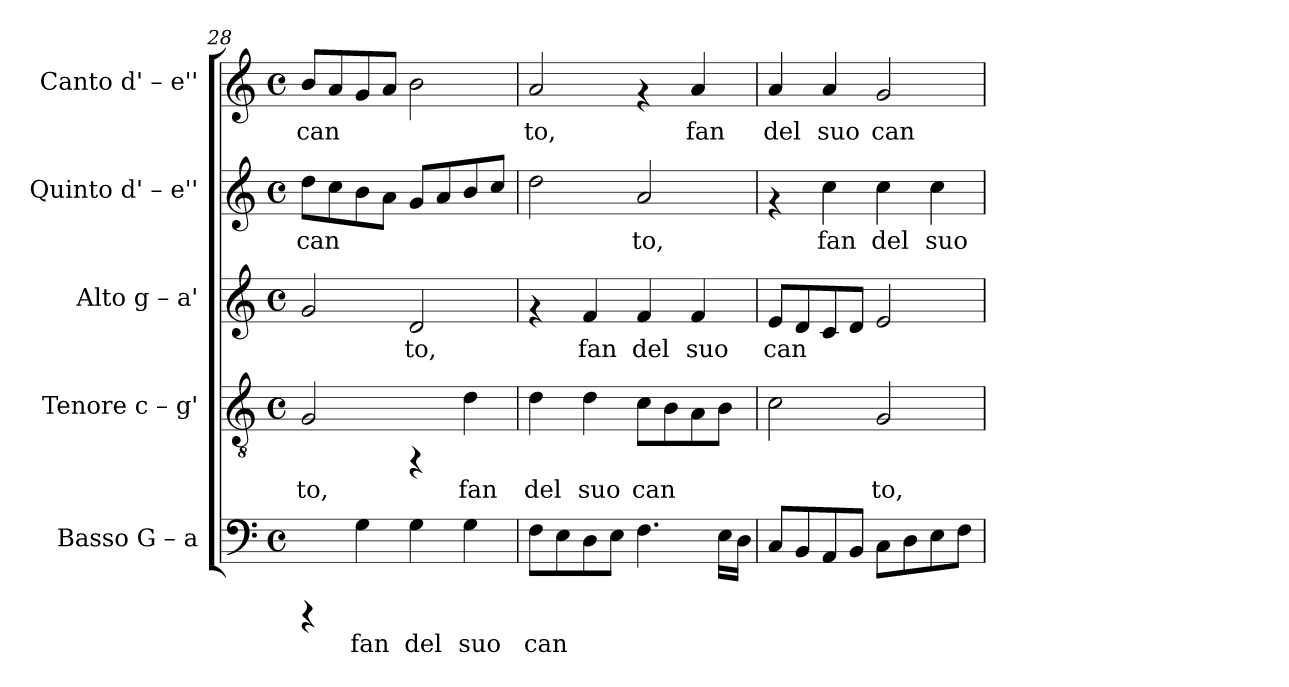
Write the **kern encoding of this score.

**kern	**text	**kern	**text	**kern	**text	**kern	**text	**kern	**text
*part5	*part5	*part4	*part4	*part3	*part3	*part2	*part2	*part1	*part1
*staff5	*staff5	*staff4	*staff4	*staff3	*staff3	*staff2	*staff2	*staff1	*staff1
*I"Basso  G – a	*	*I"Tenore  c – g'	*	*I"Alto  g – a'	*	*I"Quinto  d' – e''	*	*I"Canto  d' – e''	*
*clefF4	*	*clefGv2	*	*clefG2	*	*clefG2	*	*clefG2	*
*k[]	*	*k[]	*	*k[]	*	*k[]	*	*k[]	*
*C:	*	*C:	*	*C:	*	*C:	*	*C:	*
*M4/4	*	*M4/4	*	*M4/4	*	*M4/4	*	*M4/4	*
*met(c)	*	*met(c)	*	*met(c)	*	*met(c)	*	*met(c)	*
=28	=28	=28	=28	=28	=28	=28	=28	=28	=28
!	!	!	!LO:LY:b:rj	!	!LO:LY:b:rj	!	!LO:LY:b:rj	!	!LO:LY:b:cj
4rCCC	.	2G/	to,	2g/	.	8dd\L	can-	8b/L	can
!	!	!	!	!	!	!	!LO:LY:b:rj	!	!LO:LY:b:cj
.	.	.	.	.	.	8cc\	--	8a/	.
!	!LO:LY:b:rj	!	!	!	!	!	!LO:LY:b:rj	!	!LO:LY:b:cj
4G\	fan	.	.	.	.	8b\	--	8g/	.
!	!	!	!	!	!	!	!LO:LY:b:rj	!	!LO:LY:b:cj
.	.	.	.	.	.	8a\J	--	8a/J	.
!	!LO:LY:b:rj	!	!	!	!LO:LY:b:rj	!	!LO:LY:b:rj	!	!LO:LY:b:cj
4G\	del	4rFF	.	2d/	to,	8g/L	--	2b\	.
!	!	!	!	!	!	!	!LO:LY:b:rj	!	!
.	.	.	.	.	.	8a/	--	.	.
!	!LO:LY:b:rj	!	!LO:LY:b:rj	!	!	!	!LO:LY:b:rj	!	!
4G\	suo	4d\	fan	.	.	8b/	--	.	.
!	!	!	!	!	!	!	!LO:LY:b:rj	!	!
.	.	.	.	.	.	8cc/J	--	.	.
=29	=29	=29	=29	=29	=29	=29	=29	=29	=29
!	!LO:LY:b:rj	!	!LO:LY:b:rj	!	!	!	!LO:LY:b:rj	!	!LO:LY:b:cj
8F\L	can-	4d\	del	4rf	.	2dd\	--	2a/	to,
!	!LO:LY:b:rj	!	!	!	!	!	!	!	!
8E\	--	.	.	.	.	.	.	.	.
!	!LO:LY:b:rj	!	!LO:LY:b:rj	!	!LO:LY:b:rj	!	!	!	!
8D\	--	4d\	suo	4f/	fan	.	.	.	.
!	!LO:LY:b:rj	!	!	!	!	!	!	!	!
8E\J	--	.	.	.	.	.	.	.	.
!	!LO:LY:b:rj	!	!LO:LY:b:rj	!	!LO:LY:b:rj	!	!LO:LY:b:rj	!	!
4.F\	--	8c\L	can	4f/	del	2a/	-to,	4rf	.
!	!	!	!LO:LY:b:rj	!	!	!	!	!	!
.	.	8B\	.	.	.	.	.	.	.
!	!	!	!LO:LY:b:rj	!	!LO:LY:b:rj	!	!	!	!LO:LY:b:cj
.	.	8A\	.	4f/	suo	.	.	4a/	fan
!	!LO:LY:b:rj	!	!LO:LY:b:rj	!	!	!	!	!	!
16E\L	--	8B\J	.	.	.	.	.	.	.
!	!LO:LY:b:rj	!	!	!	!	!	!	!	!
16D\J	--	.	.	.	.	.	.	.	.
=30	=30	=30	=30	=30	=30	=30	=30	=30	=30
!	!LO:LY:b:rj	!	!LO:LY:b:rj	!	!LO:LY:b:rj	!	!	!	!LO:LY:b:cj
8C/L	--	2c\	.	8e/L	can	4rf	.	4a/	del
!	!LO:LY:b:rj	!	!	!	!LO:LY:b:rj	!	!	!	!
8BB/	--	.	.	8d/	.	.	.	.	.
!	!LO:LY:b:rj	!	!	!	!LO:LY:b:rj	!	!LO:LY:b:rj	!	!LO:LY:b:cj
8AA/	--	.	.	8c/	.	4cc\	fan	4a/	suo
!	!LO:LY:b:rj	!	!	!	!LO:LY:b:rj	!	!	!	!
8BB/J	--	.	.	8d/J	.	.	.	.	.
!	!LO:LY:b:rj	!	!LO:LY:b:rj	!	!LO:LY:b:rj	!	!LO:LY:b:rj	!	!LO:LY:b:cj
8C\L	--	2G/	to,	2e/	.	4cc\	del	2g/	can
!	!LO:LY:b:rj	!	!	!	!	!	!	!	!
8D\	--	.	.	.	.	.	.	.	.
!	!LO:LY:b:rj	!	!	!	!	!	!LO:LY:b:rj	!	!
8E\	--	.	.	.	.	4cc\	suo	.	.
!	!LO:LY:b:rj	!	!	!	!	!	!	!	!
8F\J	--	.	.	.	.	.	.	.	.
=	=	=	=	=	=	=	=	=	=
*-	*-	*-	*-	*-	*-	*-	*-	*-	*-
